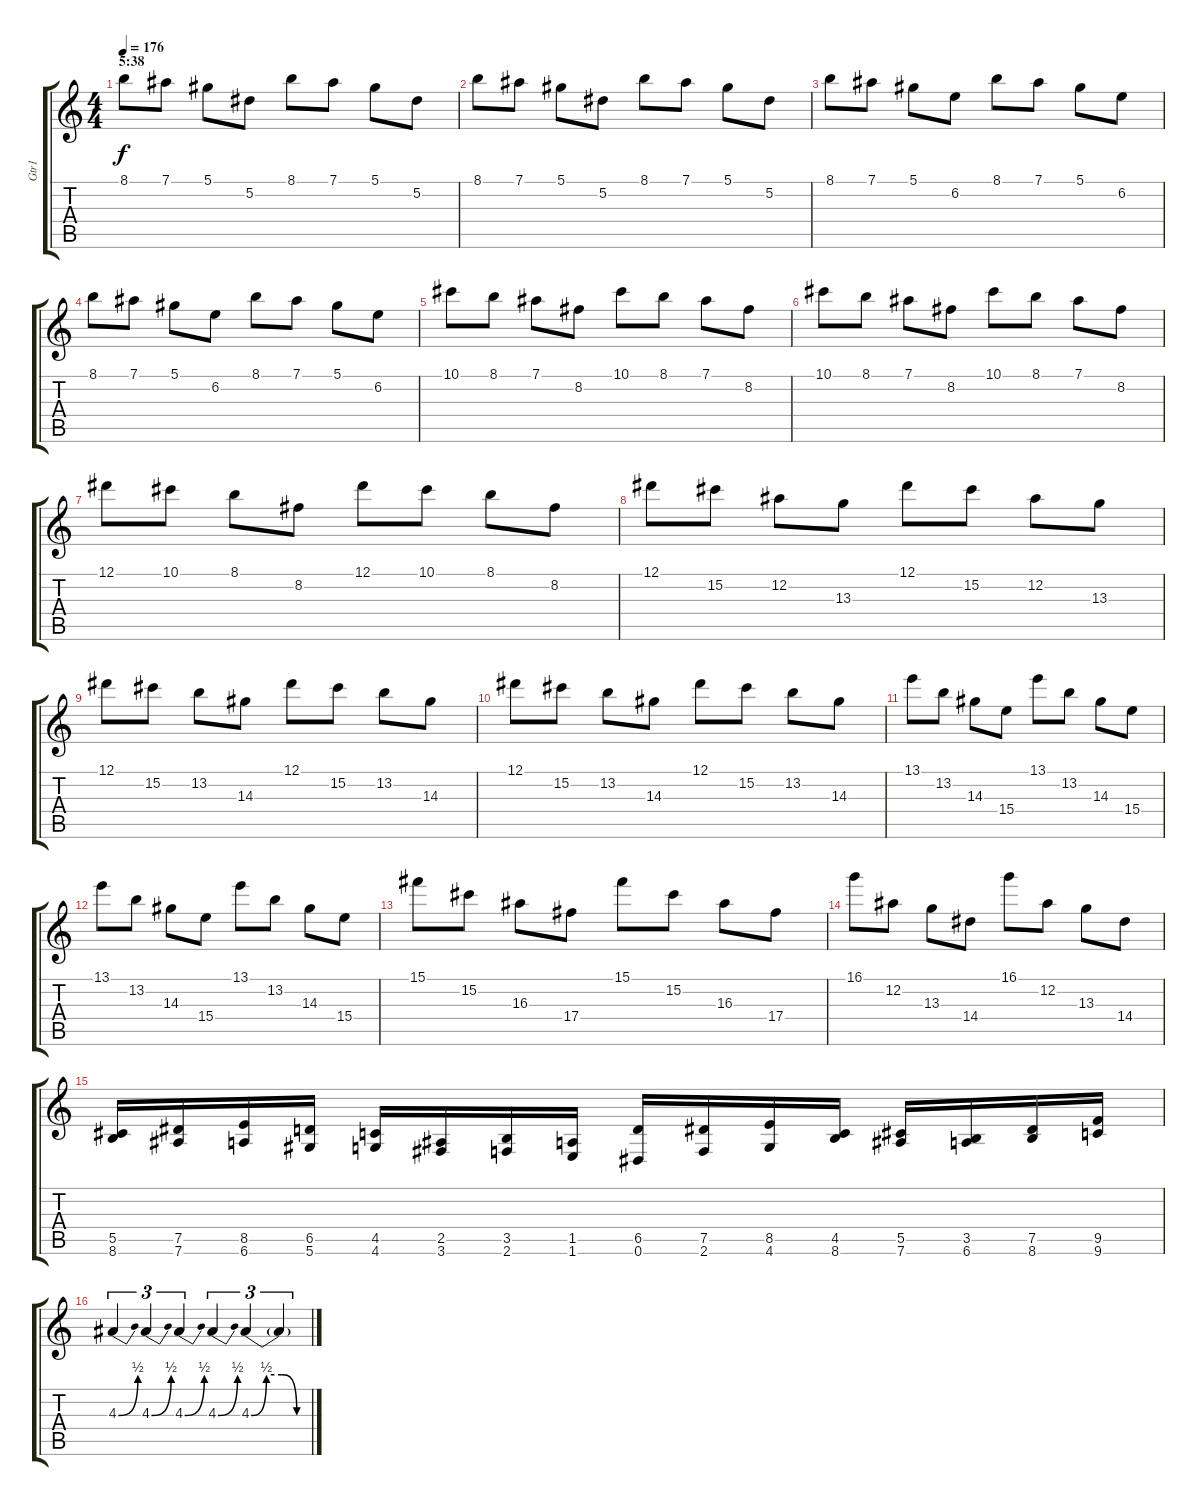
\track ("Gtr1" "Gtr1") {instrument overdrivenguitar}
\staff {score tabs}
\tuning (Eb4 Bb3 Gb3 Db3 Ab2 Eb2) {hide}
\ts (4 4)
\section ("" "5:38")
\tempo 176
\clef g2
\ks c
8.1.8{dy f volume 16} 7.1.8 5.1.8 5.2.8 8.1.8 7.1.8 5.1.8 5.2.8 |
8.1.8 7.1.8 5.1.8 5.2.8 8.1.8 7.1.8 5.1.8 5.2.8 |
8.1.8 7.1.8 5.1.8 6.2.8 8.1.8 7.1.8 5.1.8 6.2.8 |
8.1.8 7.1.8 5.1.8 6.2.8 8.1.8 7.1.8 5.1.8 6.2.8 |
10.1.8 8.1.8 7.1.8 8.2.8 10.1.8 8.1.8 7.1.8 8.2.8 |
10.1.8 8.1.8 7.1.8 8.2.8 10.1.8 8.1.8 7.1.8 8.2.8 |
12.1.8 10.1.8 8.1.8 8.2.8 12.1.8 10.1.8 8.1.8 8.2.8 |
12.1.8 15.2.8 12.2.8 13.3.8 12.1.8 15.2.8 12.2.8 13.3.8 |
12.1.8 15.2.8 13.2.8 14.3.8 12.1.8 15.2.8 13.2.8 14.3.8 |
12.1.8 15.2.8 13.2.8 14.3.8 12.1.8 15.2.8 13.2.8 14.3.8 |
13.1.8 13.2.8 14.3.8 15.4.8 13.1.8 13.2.8 14.3.8 15.4.8 |
13.1.8 13.2.8 14.3.8 15.4.8 13.1.8 13.2.8 14.3.8 15.4.8 |
15.1.8 15.2.8 16.3.8 17.4.8 15.1.8 15.2.8 16.3.8 17.4.8 |
16.1.8 12.2.8 13.3.8 14.4.8 16.1.8 12.2.8 13.3.8 14.4.8 |
(5.5 8.6).16{volume 14 instrument guitarfretnoise} (7.5 7.6).16 (8.5 6.6).16 (6.5 5.6).16 (4.5 4.6).16 (2.5 3.6).16 (3.5 2.6).16 (1.5 1.6).16 (6.5 0.6).16 (7.5 2.6).16 (8.5 4.6).16 (4.5 8.6).16 (5.5 7.6).16 (3.5 6.6).16 (7.5 8.6).16 (9.5 9.6).16 |
4.3{be (bend 0 0 60 2)}.4{tu (3 2) volume 16 instrument overdrivenguitar} 4.3{be (bend 0 0 60 2)}.4{tu (3 2)} 4.3{be (bend 0 0 60 2)}.4{tu (3 2)} 4.3{be (bend 0 0 60 2)}.4{tu (3 2)} 4.3{be (custom 0 0 15 2 30 2 45 0 60 0)}.4{tu (3 2)} 4.3{t}.4{tu (3 2)}
